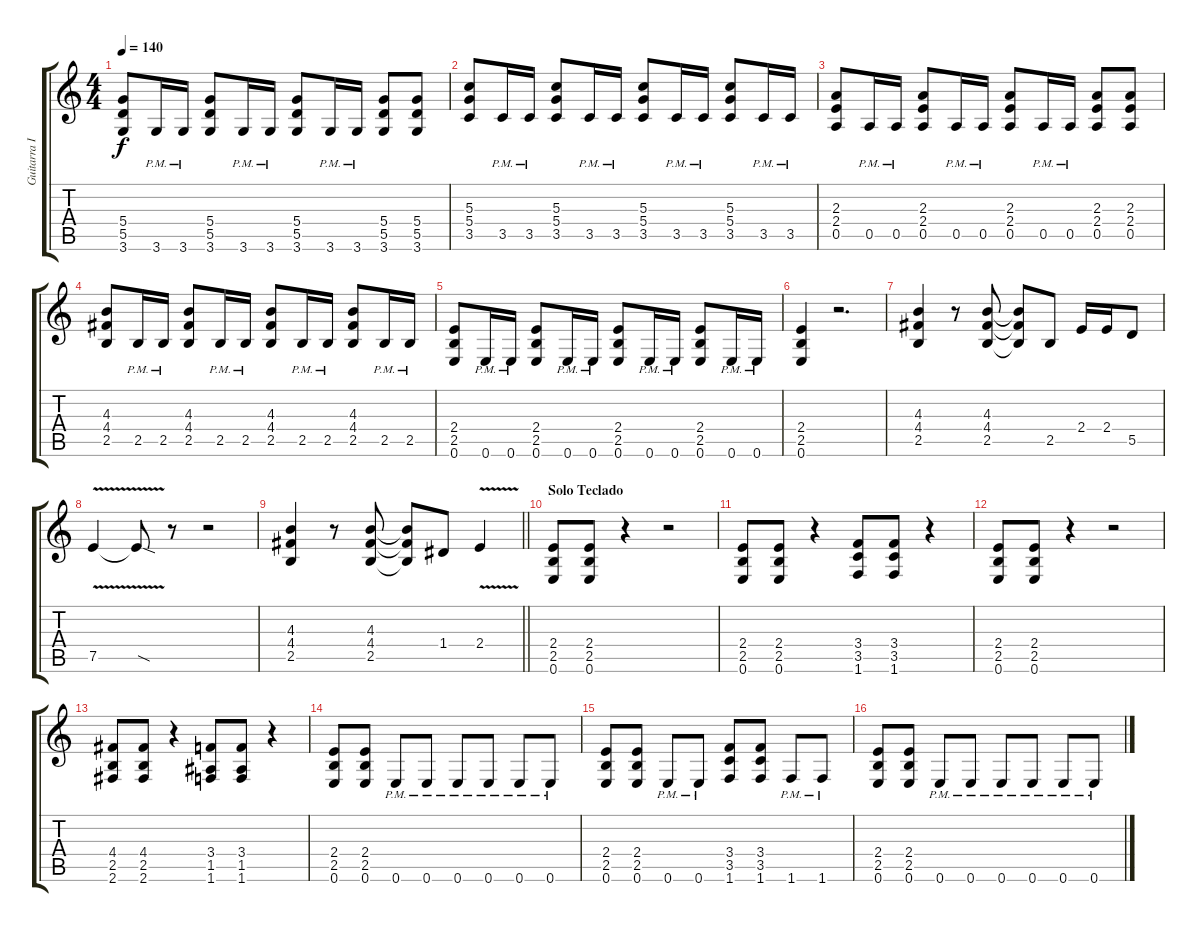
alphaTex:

\track ("Guitarra Izq" "Guitarra I") {instrument distortionguitar}
\staff {score tabs}
\tuning (E4 B3 G3 D3 A2 E2) {hide}
\ts (4 4)
\tempo 140
\clef g2
\ks c
(5.4 5.5 3.6).8{dy f} 3.6{pm}.16 3.6{pm}.16 (5.4 5.5 3.6).8 3.6{pm}.16 3.6{pm}.16 (5.4 5.5 3.6).8 3.6{pm}.16 3.6{pm}.16 (5.4 5.5 3.6).8 (5.4 5.5 3.6).8 |
(5.3 5.4 3.5).8 3.5{pm}.16 3.5{pm}.16 (5.3 5.4 3.5).8 3.5{pm}.16 3.5{pm}.16 (5.3 5.4 3.5).8 3.5{pm}.16 3.5{pm}.16 (5.3 5.4 3.5).8 3.5{pm}.16 3.5{pm}.16 |
(2.3 2.4 0.5).8 0.5{pm}.16 0.5{pm}.16 (2.3 2.4 0.5).8 0.5{pm}.16 0.5{pm}.16 (2.3 2.4 0.5).8 0.5{pm}.16 0.5{pm}.16 (2.3 2.4 0.5).8 (2.3 2.4 0.5).8 |
(4.3 4.4 2.5).8 2.5{pm}.16 2.5{pm}.16 (4.3 4.4 2.5).8 2.5{pm}.16 2.5{pm}.16 (4.3 4.4 2.5).8 2.5{pm}.16 2.5{pm}.16 (4.3 4.4 2.5).8 2.5{pm}.16 2.5{pm}.16 |
(2.4 2.5 0.6).8 0.6{pm}.16 0.6{pm}.16 (2.4 2.5 0.6).8 0.6{pm}.16 0.6{pm}.16 (2.4 2.5 0.6).8 0.6{pm}.16 0.6{pm}.16 (2.4 2.5 0.6).8 0.6{pm}.16 0.6{pm}.16 |
(2.4 2.5 0.6).4 r.2{d} |
(4.3 4.4 2.5).4 r.8 (4.3 4.4 2.5).8 (4.3{t} 4.4{t} 2.5{t}).8 2.5.8 2.4.16 2.4.16 5.5.8 |
7.5{v}.4 7.5{sod t}.8 r.8 r.2 |
\barLineRight lightlight
(4.3 4.4 2.5).4 r.8 (4.3 4.4 2.5).8 (4.3{t} 4.4{t} 2.5{t}).8 1.4.8 2.4{v}.4 |
\section ("" "Solo Teclado")
(2.4 2.5 0.6).8 (2.4 2.5 0.6).8 r.4 r.2 |
(2.4 2.5 0.6).8 (2.4 2.5 0.6).8 r.4 (3.4 3.5 1.6).8 (3.4 3.5 1.6).8 r.4 |
(2.4 2.5 0.6).8 (2.4 2.5 0.6).8 r.4 r.2 |
(4.4 2.5 2.6).8 (4.4 2.5 2.6).8 r.4 (3.4 1.5 1.6).8 (3.4 1.5 1.6).8 r.4 |
(2.4 2.5 0.6).8 (2.4 2.5 0.6).8 0.6{pm}.8 0.6{pm}.8 0.6{pm}.8 0.6{pm}.8 0.6{pm}.8 0.6{pm}.8 |
(2.4 2.5 0.6).8 (2.4 2.5 0.6).8 0.6{pm}.8 0.6{pm}.8 (3.4 3.5 1.6).8 (3.4 3.5 1.6).8 1.6{pm}.8 1.6{pm}.8 |
(2.4 2.5 0.6).8 (2.4 2.5 0.6).8 0.6{pm}.8 0.6{pm}.8 0.6{pm}.8 0.6{pm}.8 0.6{pm}.8 0.6{pm}.8
